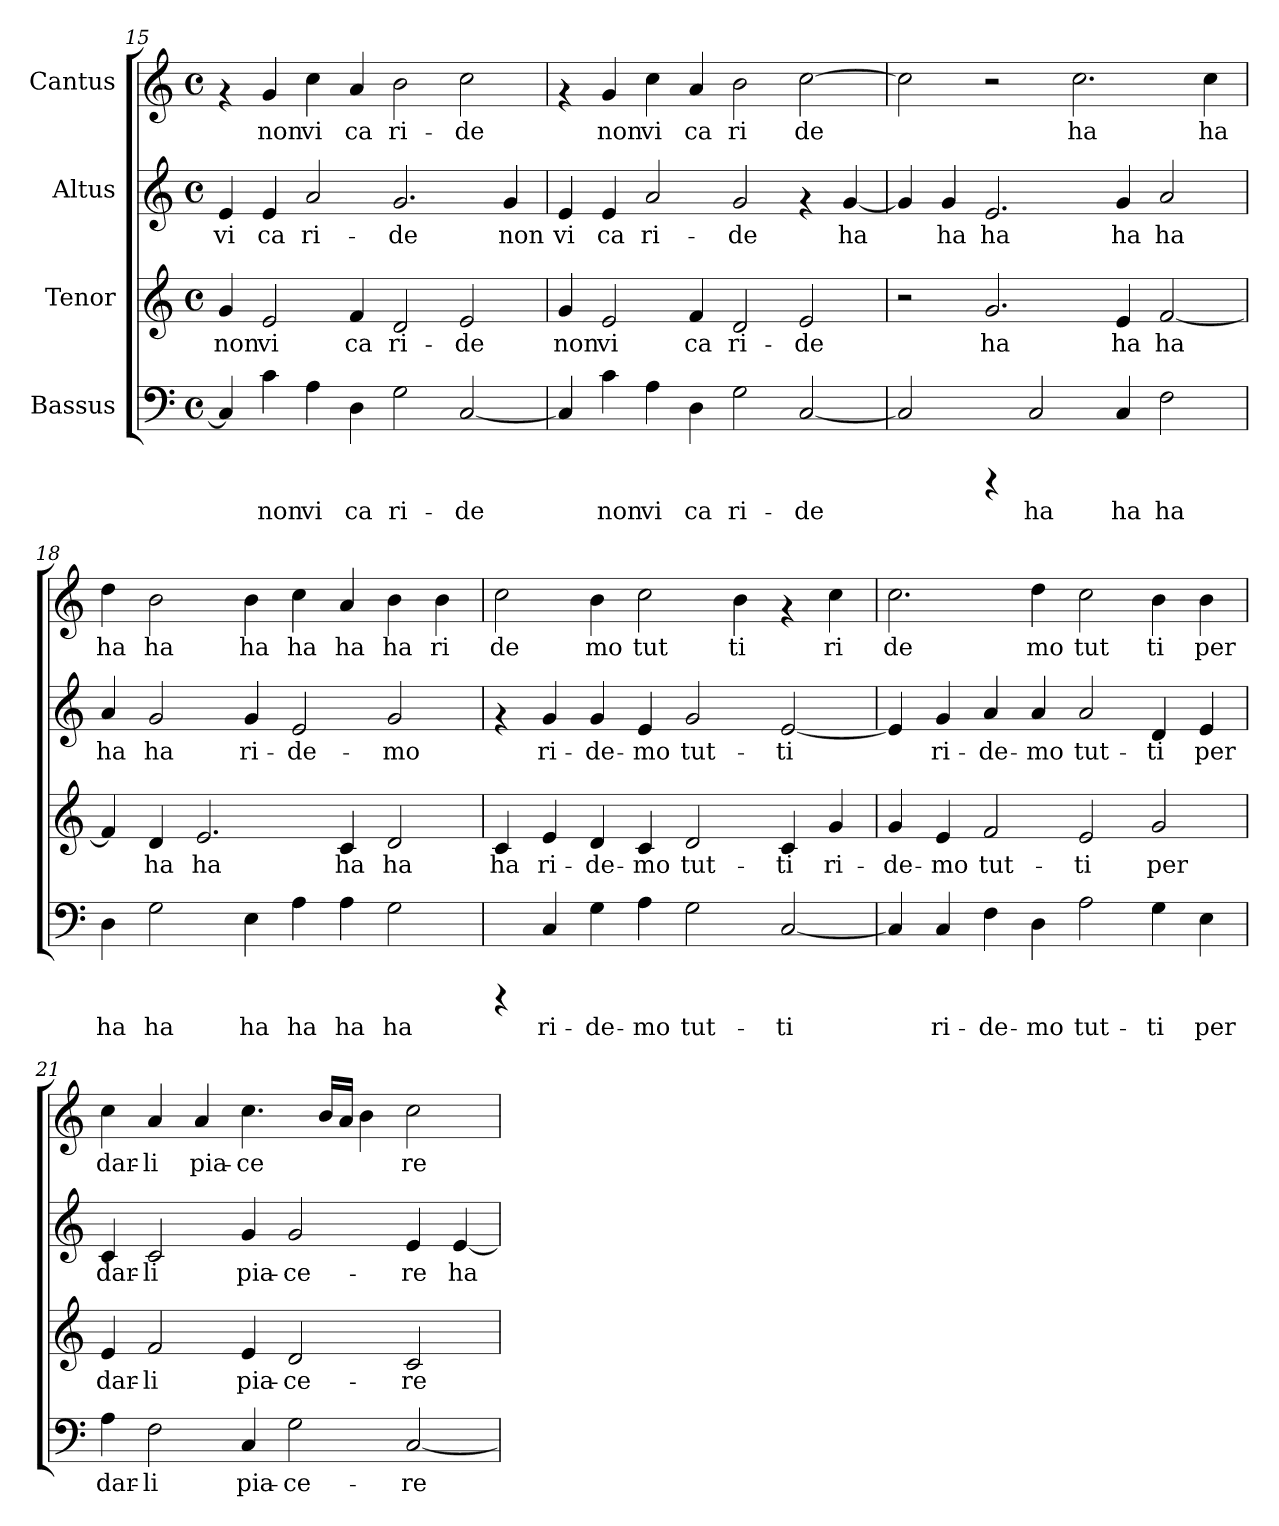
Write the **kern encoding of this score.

**kern	**text	**kern	**text	**kern	**text	**kern	**text
*part4	*part4	*part3	*part3	*part2	*part2	*part1	*part1
*staff4	*staff4	*staff3	*staff3	*staff2	*staff2	*staff1	*staff1
*I"Bassus	*	*I"Tenor	*	*I"Altus	*	*I"Cantus	*
*clefF4	*	*clefG2	*	*clefG2	*	*clefG2	*
*k[]	*	*k[]	*	*k[]	*	*k[]	*
*C:	*	*C:	*	*C:	*	*C:	*
*M4/4	*	*M4/4	*	*M4/4	*	*M4/4	*
*met(c)	*	*met(c)	*	*met(c)	*	*met(c)	*
=15	=15	=15	=15	=15	=15	=15	=15
!	!LO:LY:b:cj	!	!LO:LY:b:cj	!	!LO:LY:b:cj	!	!
4C/]	.	4g/	non	4e/	vi	4rf	.
!	!LO:LY:b:cj	!	!LO:LY:b:cj	!	!LO:LY:b:cj	!	!LO:LY:b:cj
4c\	non	2e/	vi	4e/	ca	4g/	non
!	!LO:LY:b:cj	!	!	!	!LO:LY:b:cj	!	!LO:LY:b:cj
4A\	vi	.	.	2a/	ri-	4cc\	vi
!	!LO:LY:b:cj	!	!LO:LY:b:cj	!	!	!	!LO:LY:b:cj
4D\	ca	4f/	ca	.	.	4a/	ca
!	!LO:LY:b:cj	!	!LO:LY:b:cj	!	!LO:LY:b:cj	!	!LO:LY:b:cj
2G\	ri-	2d/	ri-	2.g/	-de	2b\	ri-
!	!LO:LY:b:cj	!	!LO:LY:b:cj	!	!	!	!LO:LY:b:cj
[<2C/	-de	2e/	-de	.	.	2cc\	-de
!	!	!	!	!	!LO:LY:b:cj	!	!
.	.	.	.	4g/	non	.	.
!!LO:LB:g=z
=16	=16	=16	=16	=16	=16	=16	=16
!	!LO:LY:b:cj	!	!LO:LY:b:cj	!	!LO:LY:b:cj	!	!
4C/]	.	4g/	non	4e/	vi	4rf	.
!	!LO:LY:b:cj	!	!LO:LY:b:cj	!	!LO:LY:b:cj	!	!LO:LY:b:cj
4c\	non	2e/	vi	4e/	ca	4g/	non
!	!LO:LY:b:cj	!	!	!	!LO:LY:b:cj	!	!LO:LY:b:cj
4A\	vi	.	.	2a/	ri-	4cc\	vi
!	!LO:LY:b:cj	!	!LO:LY:b:cj	!	!	!	!LO:LY:b:cj
4D\	ca	4f/	ca	.	.	4a/	ca
!	!LO:LY:b:cj	!	!LO:LY:b:cj	!	!LO:LY:b:cj	!	!LO:LY:b:cj
2G\	ri-	2d/	ri-	2g/	-de	2b\	ri
!	!LO:LY:b:cj	!	!LO:LY:b:cj	!	!	!	!LO:LY:b:cj
[<2C/	-de	2e/	-de	4rf	.	[>2cc\	de
!	!	!	!	!	!LO:LY:b:cj	!	!
.	.	.	.	[<4g/	ha	.	.
=17	=17	=17	=17	=17	=17	=17	=17
!	!LO:LY:b:cj	!	!	!	!LO:LY:b:cj	!	!LO:LY:b:cj
2C/]	.	2r	.	4g/]	.	2cc\]	.
!	!	!	!	!	!LO:LY:b:cj	!	!
.	.	.	.	4g/	ha	.	.
!	!	!	!LO:LY:b:cj	!	!LO:LY:b:cj	!	!
4rCCC	.	2.g/	ha	2.e/	ha	2r	.
!	!LO:LY:b:cj	!	!	!	!	!	!
2C/	ha	.	.	.	.	.	.
!	!	!	!	!	!	!	!LO:LY:b:cj
.	.	.	.	.	.	2.cc\	ha
!	!LO:LY:b:cj	!	!LO:LY:b:cj	!	!LO:LY:b:cj	!	!
4C/	ha	4e/	ha	4g/	ha	.	.
!	!LO:LY:b:cj	!	!LO:LY:b:cj	!	!LO:LY:b:cj	!	!
2F\	ha	[<2f/	ha	2a/	ha	.	.
!	!	!	!	!	!	!	!LO:LY:b:cj
.	.	.	.	.	.	4cc\	ha
=18	=18	=18	=18	=18	=18	=18	=18
!	!LO:LY:b:cj	!	!LO:LY:b:cj	!	!LO:LY:b:cj	!	!LO:LY:b:cj
4D\	ha	4f/]	.	4a/	ha	4dd\	ha
!	!LO:LY:b:cj	!	!LO:LY:b:cj	!	!LO:LY:b:cj	!	!LO:LY:b:cj
2G\	ha	4d/	ha	2g/	ha	2b\	ha
!	!	!	!LO:LY:b:cj	!	!	!	!
.	.	2.e/	ha	.	.	.	.
!	!LO:LY:b:cj	!	!	!	!LO:LY:b:cj	!	!LO:LY:b:cj
4E\	ha	.	.	4g/	ri-	4b\	ha
!	!LO:LY:b:cj	!	!	!	!LO:LY:b:cj	!	!LO:LY:b:cj
4A\	ha	.	.	2e/	-de-	4cc\	ha
!	!LO:LY:b:cj	!	!LO:LY:b:cj	!	!	!	!LO:LY:b:cj
4A\	ha	4c/	ha	.	.	4a/	ha
!	!LO:LY:b:cj	!	!LO:LY:b:cj	!	!LO:LY:b:cj	!	!LO:LY:b:cj
2G\	ha	2d/	ha	2g/	-mo	4b\	ha
!	!	!	!	!	!	!	!LO:LY:b:cj
.	.	.	.	.	.	4b\	ri
=19	=19	=19	=19	=19	=19	=19	=19
!	!	!	!LO:LY:b:cj	!	!	!	!LO:LY:b:cj
4rCCC	.	4c/	ha	4rf	.	2cc\	de
!	!LO:LY:b:cj	!	!LO:LY:b:cj	!	!LO:LY:b:cj	!	!
4C/	ri-	4e/	ri-	4g/	ri-	.	.
!	!LO:LY:b:cj	!	!LO:LY:b:cj	!	!LO:LY:b:cj	!	!LO:LY:b:cj
4G\	-de-	4d/	-de-	4g/	-de-	4b\	mo
!	!LO:LY:b:cj	!	!LO:LY:b:cj	!	!LO:LY:b:cj	!	!LO:LY:b:cj
4A\	-mo	4c/	-mo	4e/	-mo	2cc\	tut
!	!LO:LY:b:cj	!	!LO:LY:b:cj	!	!LO:LY:b:cj	!	!
2G\	tut-	2d/	tut-	2g/	tut-	.	.
!	!	!	!	!	!	!	!LO:LY:b:cj
.	.	.	.	.	.	4b\	ti
!	!LO:LY:b:cj	!	!LO:LY:b:cj	!	!LO:LY:b:cj	!	!
[<2C/	-ti	4c/	-ti	[<2e/	-ti	4rf	.
!	!	!	!LO:LY:b:cj	!	!	!	!LO:LY:b:cj
.	.	4g/	ri-	.	.	4cc\	ri
=20	=20	=20	=20	=20	=20	=20	=20
!	!LO:LY:b:cj	!	!LO:LY:b:cj	!	!LO:LY:b:cj	!	!LO:LY:b:cj
4C/]	.	4g/	-de-	4e/]	.	2.cc\	de
!	!LO:LY:b:cj	!	!LO:LY:b:cj	!	!LO:LY:b:cj	!	!
4C/	ri-	4e/	-mo	4g/	ri-	.	.
!	!LO:LY:b:cj	!	!LO:LY:b:cj	!	!LO:LY:b:cj	!	!
4F\	-de-	2f/	tut-	4a/	-de-	.	.
!	!LO:LY:b:cj	!	!	!	!LO:LY:b:cj	!	!LO:LY:b:cj
4D\	-mo	.	.	4a/	-mo	4dd\	mo
!	!LO:LY:b:cj	!	!LO:LY:b:cj	!	!LO:LY:b:cj	!	!LO:LY:b:cj
2A\	tut-	2e/	-ti	2a/	tut-	2cc\	tut
!	!LO:LY:b:cj	!	!LO:LY:b:cj	!	!LO:LY:b:cj	!	!LO:LY:b:cj
4G\	-ti	2g/	per	4d/	-ti	4b\	ti
!	!LO:LY:b:cj	!	!	!	!LO:LY:b:cj	!	!LO:LY:b:cj
4E\	per	.	.	4e/	per	4b\	per
!!LO:PB:g=z
=21	=21	=21	=21	=21	=21	=21	=21
!	!LO:LY:b:cj	!	!LO:LY:b:cj	!	!LO:LY:b:cj	!	!LO:LY:b:cj
4A\	dar-	4e/	dar-	4c/	dar-	4cc\	dar-
!	!LO:LY:b:cj	!	!LO:LY:b:cj	!	!LO:LY:b:cj	!	!LO:LY:b:cj
2F\	-li	2f/	-li	2c/	-li	4a/	-li
!	!	!	!	!	!	!	!LO:LY:b:cj
.	.	.	.	.	.	4a/	pia-
!	!LO:LY:b:cj	!	!LO:LY:b:cj	!	!LO:LY:b:cj	!	!LO:LY:b:cj
4C/	pia-	4e/	pia-	4g/	pia-	4.cc\	-ce-
!	!LO:LY:b:cj	!	!LO:LY:b:cj	!	!LO:LY:b:cj	!	!
2G\	-ce-	2d/	-ce-	2g/	-ce-	.	.
!	!	!	!	!	!	!	!LO:LY:b:cj
.	.	.	.	.	.	16b/L	--
!	!	!	!	!	!	!	!LO:LY:b:cj
.	.	.	.	.	.	16a/J	--
!	!	!	!	!	!	!	!LO:LY:b:cj
.	.	.	.	.	.	4b\	--
!	!LO:LY:b:cj	!	!LO:LY:b:cj	!	!LO:LY:b:cj	!	!LO:LY:b:cj
[<2C/	-re	2c/	-re	4e/	-re	2cc\	-re
!	!	!	!	!	!LO:LY:b:cj	!	!
.	.	.	.	[<4e/	ha	.	.
=	=	=	=	=	=	=	=
*-	*-	*-	*-	*-	*-	*-	*-
